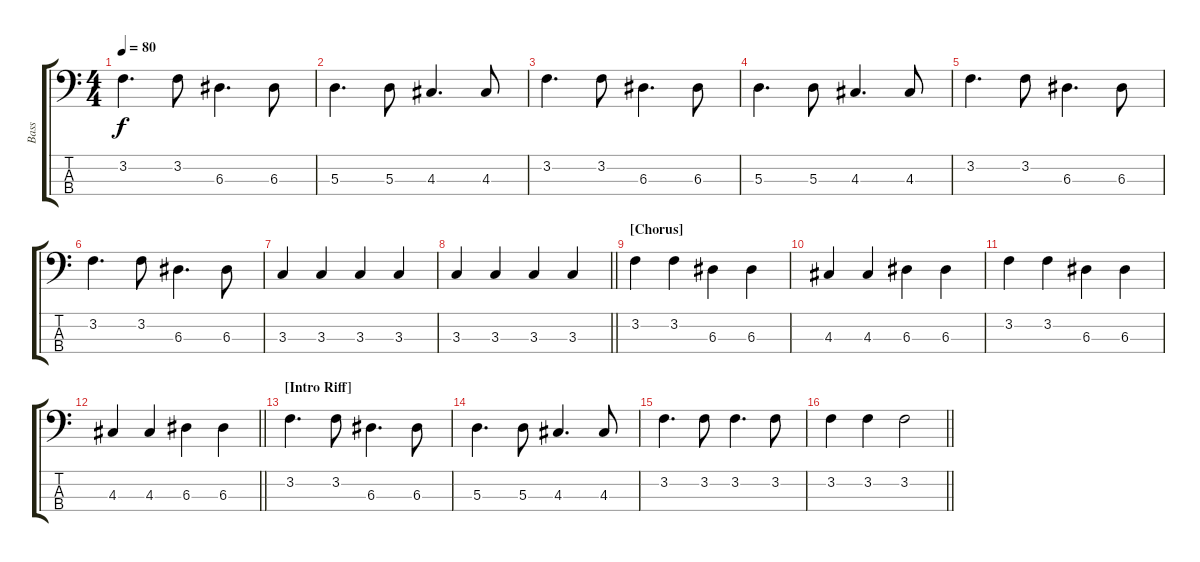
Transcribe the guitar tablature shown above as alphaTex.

\track ("Bass" "Bass") {instrument electricbassfinger}
\staff {score tabs}
\tuning (G2 D2 A1 E1) {hide}
\ts (4 4)
\tempo 80
\clef f4
\ks c
3.2.4{d dy f} 3.2.8 6.3.4{d} 6.3.8 |
5.3.4{d} 5.3.8 4.3.4{d} 4.3.8 |
3.2.4{d} 3.2.8 6.3.4{d} 6.3.8 |
5.3.4{d} 5.3.8 4.3.4{d} 4.3.8 |
3.2.4{d} 3.2.8 6.3.4{d} 6.3.8 |
3.2.4{d} 3.2.8 6.3.4{d} 6.3.8 |
3.3.4 3.3.4 3.3.4 3.3.4 |
\barLineRight lightlight
3.3.4 3.3.4 3.3.4 3.3.4 |
\section ("" "[Chorus]")
3.2.4 3.2.4 6.3.4 6.3.4 |
4.3.4 4.3.4 6.3.4 6.3.4 |
3.2.4 3.2.4 6.3.4 6.3.4 |
\barLineRight lightlight
4.3.4 4.3.4 6.3.4 6.3.4 |
\section ("" "[Intro Riff]")
3.2.4{d} 3.2.8 6.3.4{d} 6.3.8 |
5.3.4{d} 5.3.8 4.3.4{d} 4.3.8 |
3.2.4{d} 3.2.8 3.2.4{d} 3.2.8 |
\barLineRight lightlight
3.2.4 3.2.4 3.2.2
